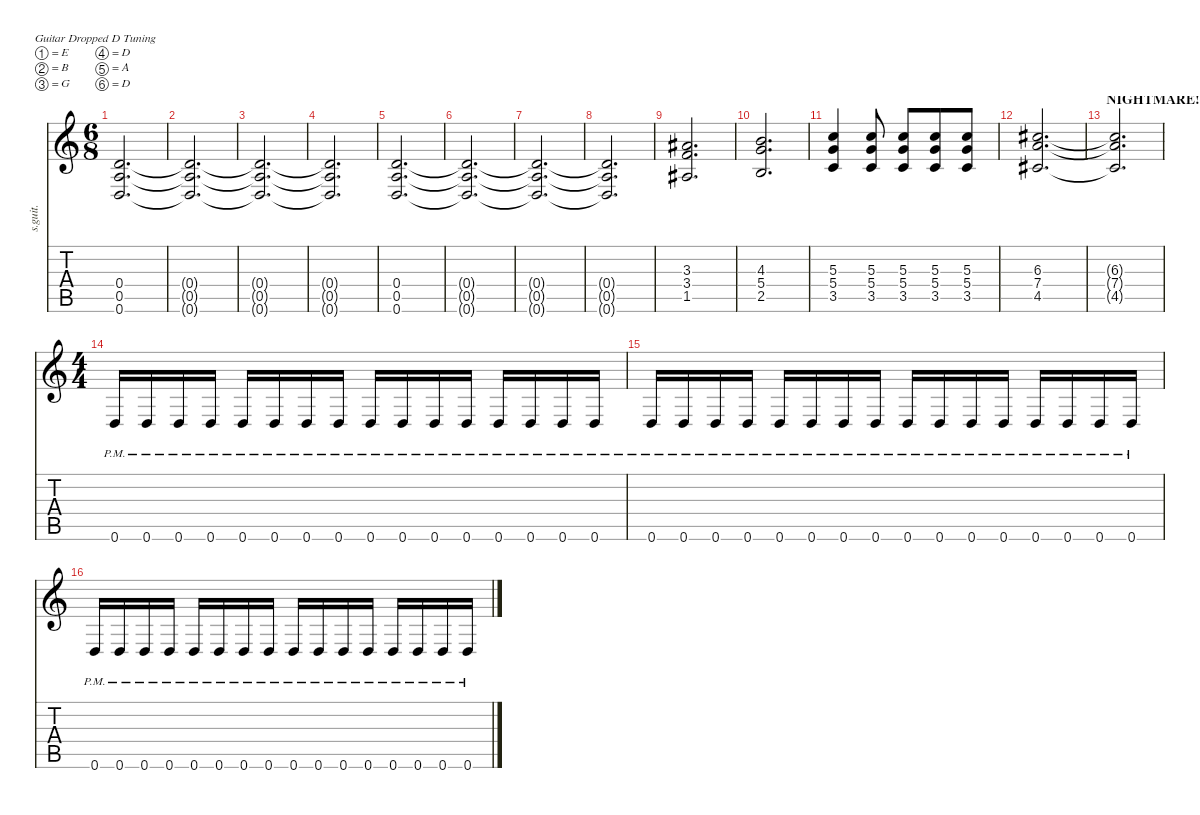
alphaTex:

\defaultSystemsLayout 4
\hideDynamics
\bracketExtendMode nobrackets
\track ("Backing Guitar 1" "s.guit.") {instrument distortionguitar}
\staff {score tabs}
\tuning (E4 B3 G3 D3 A2 D2)
\ts (6 8)
\tempo (130 hide)
\clef g2
\ks c
(0.4 0.5 0.6).2{d lyrics (0 "") lyrics (1 "") lyrics (2 "") lyrics (3 "") lyrics (4 "") dy f} |
(0.4{t} 0.5{t} 0.6{t}).2{d lyrics (0 "") lyrics (1 "") lyrics (2 "") lyrics (3 "") lyrics (4 "")} |
(0.4{t} 0.5{t} 0.6{t}).2{d lyrics (0 "") lyrics (1 "") lyrics (2 "") lyrics (3 "") lyrics (4 "")} |
(0.4{t} 0.5{t} 0.6{t}).2{d lyrics (0 "") lyrics (1 "") lyrics (2 "") lyrics (3 "") lyrics (4 "")} |
(0.4 0.5 0.6).2{d lyrics (0 "") lyrics (1 "") lyrics (2 "") lyrics (3 "") lyrics (4 "")} |
(0.4{t} 0.5{t} 0.6{t}).2{d lyrics (0 "") lyrics (1 "") lyrics (2 "") lyrics (3 "") lyrics (4 "")} |
(0.4{t} 0.5{t} 0.6{t}).2{d lyrics (0 "") lyrics (1 "") lyrics (2 "") lyrics (3 "") lyrics (4 "")} |
(0.4{t} 0.5{t} 0.6{t}).2{d lyrics (0 "") lyrics (1 "") lyrics (2 "") lyrics (3 "") lyrics (4 "")} |
(3.3{acc #} 3.4 1.5{acc #}).2{d lyrics (0 "") lyrics (1 "") lyrics (2 "") lyrics (3 "") lyrics (4 "")} |
(4.3 5.4 2.5).2{d lyrics (0 "") lyrics (1 "") lyrics (2 "") lyrics (3 "") lyrics (4 "")} |
(5.3 5.4 3.5).4{lyrics (0 "") lyrics (1 "") lyrics (2 "") lyrics (3 "") lyrics (4 "")} (5.3 5.4 3.5).8{lyrics (0 "") lyrics (1 "") lyrics (2 "") lyrics (3 "") lyrics (4 "")} (5.3 5.4 3.5).8{lyrics (0 "") lyrics (1 "") lyrics (2 "") lyrics (3 "") lyrics (4 "")} (5.3 5.4 3.5).8{lyrics (0 "") lyrics (1 "") lyrics (2 "") lyrics (3 "") lyrics (4 "")} (5.3 5.4 3.5).8{lyrics (0 "") lyrics (1 "") lyrics (2 "") lyrics (3 "") lyrics (4 "")} |
(6.3{acc #} 7.4 4.5{acc #}).2{d lyrics (0 "") lyrics (1 "") lyrics (2 "") lyrics (3 "") lyrics (4 "")} |
\section ("" "NIGHTMARE!")
(6.3{t acc #} 7.4{t} 4.5{t acc #}).2{d lyrics (0 "") lyrics (1 "") lyrics (2 "") lyrics (3 "") lyrics (4 "")} |
\ts (4 4)
\beaming (8 2 2 2 2)
0.6{pm}.16{lyrics (0 "") lyrics (1 "") lyrics (2 "") lyrics (3 "") lyrics (4 "")} 0.6{pm}.16{lyrics (0 "") lyrics (1 "") lyrics (2 "") lyrics (3 "") lyrics (4 "")} 0.6{pm}.16{lyrics (0 "") lyrics (1 "") lyrics (2 "") lyrics (3 "") lyrics (4 "")} 0.6{pm}.16{lyrics (0 "") lyrics (1 "") lyrics (2 "") lyrics (3 "") lyrics (4 "")} 0.6{pm}.16{lyrics (0 "") lyrics (1 "") lyrics (2 "") lyrics (3 "") lyrics (4 "")} 0.6{pm}.16{lyrics (0 "") lyrics (1 "") lyrics (2 "") lyrics (3 "") lyrics (4 "")} 0.6{pm}.16{lyrics (0 "") lyrics (1 "") lyrics (2 "") lyrics (3 "") lyrics (4 "")} 0.6{pm}.16{lyrics (0 "") lyrics (1 "") lyrics (2 "") lyrics (3 "") lyrics (4 "")} 0.6{pm}.16{lyrics (0 "") lyrics (1 "") lyrics (2 "") lyrics (3 "") lyrics (4 "")} 0.6{pm}.16{lyrics (0 "") lyrics (1 "") lyrics (2 "") lyrics (3 "") lyrics (4 "")} 0.6{pm}.16{lyrics (0 "") lyrics (1 "") lyrics (2 "") lyrics (3 "") lyrics (4 "")} 0.6{pm}.16{lyrics (0 "") lyrics (1 "") lyrics (2 "") lyrics (3 "") lyrics (4 "")} 0.6{pm}.16{lyrics (0 "") lyrics (1 "") lyrics (2 "") lyrics (3 "") lyrics (4 "")} 0.6{pm}.16{lyrics (0 "") lyrics (1 "") lyrics (2 "") lyrics (3 "") lyrics (4 "")} 0.6{pm}.16{lyrics (0 "") lyrics (1 "") lyrics (2 "") lyrics (3 "") lyrics (4 "")} 0.6{pm}.16{lyrics (0 "") lyrics (1 "") lyrics (2 "") lyrics (3 "") lyrics (4 "")} |
0.6{pm}.16{lyrics (0 "") lyrics (1 "") lyrics (2 "") lyrics (3 "") lyrics (4 "")} 0.6{pm}.16{lyrics (0 "") lyrics (1 "") lyrics (2 "") lyrics (3 "") lyrics (4 "")} 0.6{pm}.16{lyrics (0 "") lyrics (1 "") lyrics (2 "") lyrics (3 "") lyrics (4 "")} 0.6{pm}.16{lyrics (0 "") lyrics (1 "") lyrics (2 "") lyrics (3 "") lyrics (4 "")} 0.6{pm}.16{lyrics (0 "") lyrics (1 "") lyrics (2 "") lyrics (3 "") lyrics (4 "")} 0.6{pm}.16{lyrics (0 "") lyrics (1 "") lyrics (2 "") lyrics (3 "") lyrics (4 "")} 0.6{pm}.16{lyrics (0 "") lyrics (1 "") lyrics (2 "") lyrics (3 "") lyrics (4 "")} 0.6{pm}.16{lyrics (0 "") lyrics (1 "") lyrics (2 "") lyrics (3 "") lyrics (4 "")} 0.6{pm}.16{lyrics (0 "") lyrics (1 "") lyrics (2 "") lyrics (3 "") lyrics (4 "")} 0.6{pm}.16{lyrics (0 "") lyrics (1 "") lyrics (2 "") lyrics (3 "") lyrics (4 "")} 0.6{pm}.16{lyrics (0 "") lyrics (1 "") lyrics (2 "") lyrics (3 "") lyrics (4 "")} 0.6{pm}.16{lyrics (0 "") lyrics (1 "") lyrics (2 "") lyrics (3 "") lyrics (4 "")} 0.6{pm}.16{lyrics (0 "") lyrics (1 "") lyrics (2 "") lyrics (3 "") lyrics (4 "")} 0.6{pm}.16{lyrics (0 "") lyrics (1 "") lyrics (2 "") lyrics (3 "") lyrics (4 "")} 0.6{pm}.16{lyrics (0 "") lyrics (1 "") lyrics (2 "") lyrics (3 "") lyrics (4 "")} 0.6{pm}.16{lyrics (0 "") lyrics (1 "") lyrics (2 "") lyrics (3 "") lyrics (4 "")} |
0.6{pm}.16{lyrics (0 "") lyrics (1 "") lyrics (2 "") lyrics (3 "") lyrics (4 "")} 0.6{pm}.16{lyrics (0 "") lyrics (1 "") lyrics (2 "") lyrics (3 "") lyrics (4 "")} 0.6{pm}.16{lyrics (0 "") lyrics (1 "") lyrics (2 "") lyrics (3 "") lyrics (4 "")} 0.6{pm}.16{lyrics (0 "") lyrics (1 "") lyrics (2 "") lyrics (3 "") lyrics (4 "")} 0.6{pm}.16{lyrics (0 "") lyrics (1 "") lyrics (2 "") lyrics (3 "") lyrics (4 "")} 0.6{pm}.16{lyrics (0 "") lyrics (1 "") lyrics (2 "") lyrics (3 "") lyrics (4 "")} 0.6{pm}.16{lyrics (0 "") lyrics (1 "") lyrics (2 "") lyrics (3 "") lyrics (4 "")} 0.6{pm}.16{lyrics (0 "") lyrics (1 "") lyrics (2 "") lyrics (3 "") lyrics (4 "")} 0.6{pm}.16{lyrics (0 "") lyrics (1 "") lyrics (2 "") lyrics (3 "") lyrics (4 "")} 0.6{pm}.16{lyrics (0 "") lyrics (1 "") lyrics (2 "") lyrics (3 "") lyrics (4 "")} 0.6{pm}.16{lyrics (0 "") lyrics (1 "") lyrics (2 "") lyrics (3 "") lyrics (4 "")} 0.6{pm}.16{lyrics (0 "") lyrics (1 "") lyrics (2 "") lyrics (3 "") lyrics (4 "")} 0.6{pm}.16{lyrics (0 "") lyrics (1 "") lyrics (2 "") lyrics (3 "") lyrics (4 "")} 0.6{pm}.16{lyrics (0 "") lyrics (1 "") lyrics (2 "") lyrics (3 "") lyrics (4 "")} 0.6{pm}.16{lyrics (0 "") lyrics (1 "") lyrics (2 "") lyrics (3 "") lyrics (4 "")} 0.6{pm}.16{lyrics (0 "") lyrics (1 "") lyrics (2 "") lyrics (3 "") lyrics (4 "")}
